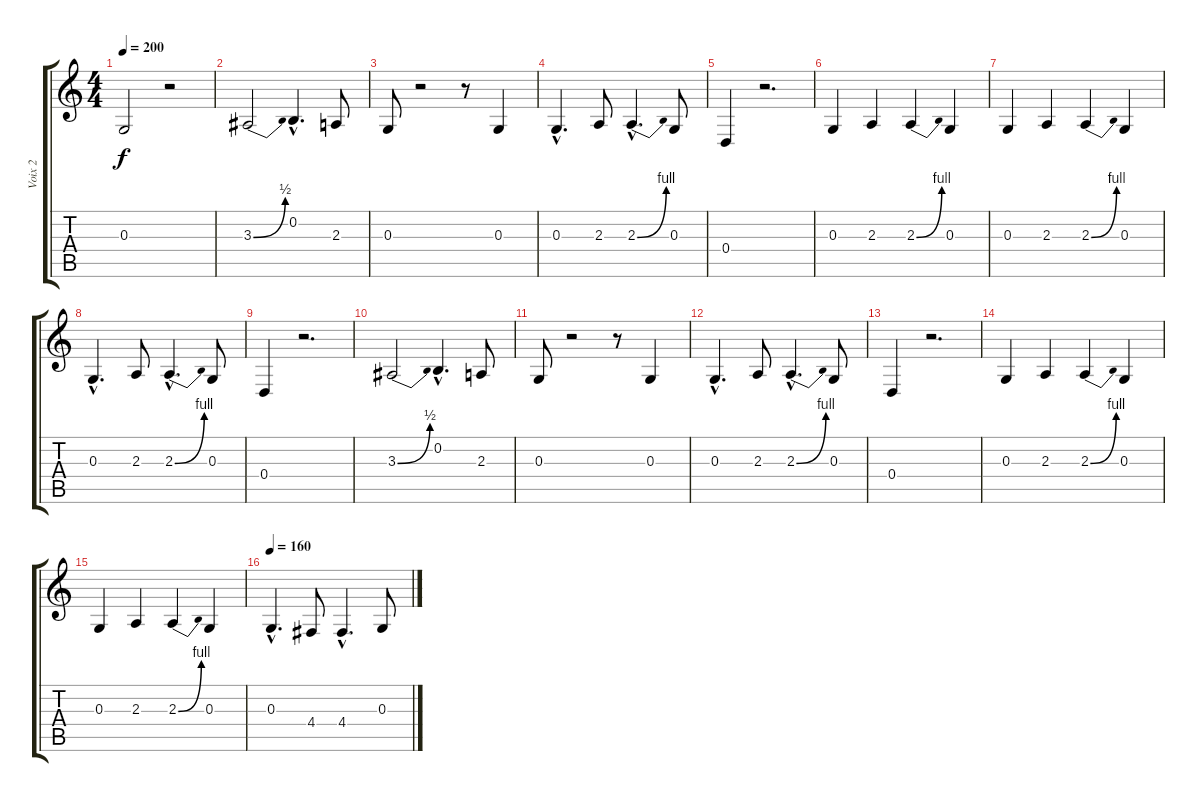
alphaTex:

\track ("Voix 2" "Voix 2") {instrument baritonesax}
\staff {score tabs}
\tuning (E4 B3 G3 D3 A2 E2) {hide}
\ts (4 4)
\tempo 200
\clef g2
\ks c
0.3.2{dy f} r.2 |
3.3{be (bend 0 0 60 2)}.2{balance 3} 0.2{hac}.4{d} 2.3.8 |
0.3.8 r.2 r.8 0.3.4 |
0.3{hac}.4{d} 2.3.8 2.3{be (bend 0 0 60 4) hac}.4{d} 0.3.8 |
0.4.4 r.2{d} |
0.3.4 2.3.4 2.3{be (bend 0 0 60 4)}.4 0.3.4 |
0.3.4 2.3.4 2.3{be (bend 0 0 60 4)}.4 0.3.4 |
0.3{hac}.4{d} 2.3.8 2.3{be (bend 0 0 60 4) hac}.4{d} 0.3.8 |
0.4.4 r.2{d} |
3.3{be (bend 0 0 60 2)}.2 0.2{hac}.4{d} 2.3.8 |
0.3.8 r.2 r.8 0.3.4 |
0.3{hac}.4{d} 2.3.8 2.3{be (bend 0 0 60 4) hac}.4{d} 0.3.8 |
0.4.4 r.2{d} |
0.3.4 2.3.4 2.3{be (bend 0 0 60 4)}.4 0.3.4 |
0.3.4 2.3.4 2.3{be (bend 0 0 60 4)}.4 0.3.4 |
\tempo 160
0.3{hac}.4{d} 4.4.8 4.4{hac}.4{d} 0.3.8
